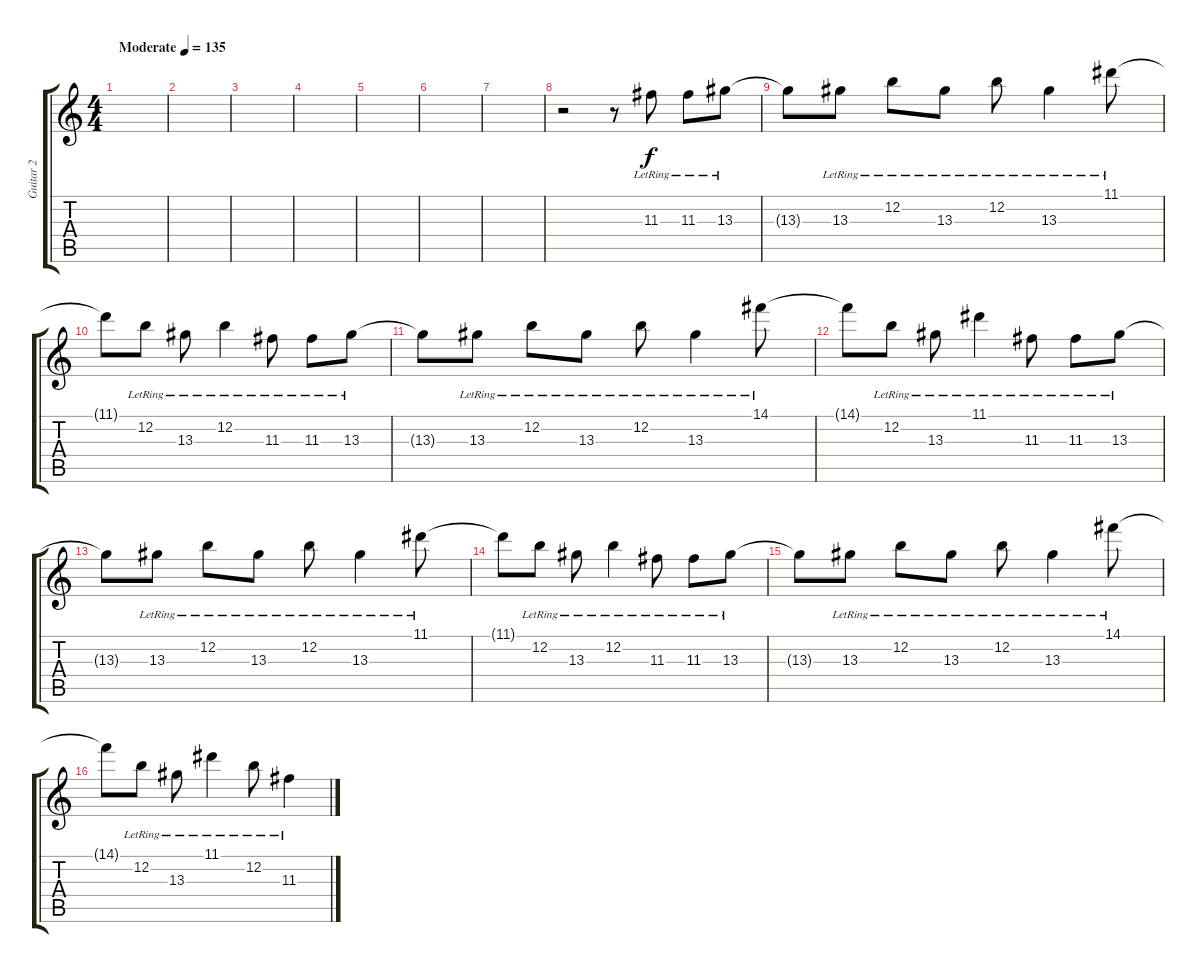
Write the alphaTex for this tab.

\track ("Guitar 2" "Guitar 2") {instrument electricguitarjazz}
\staff {score tabs}
\tuning (E4 B3 G3 D3 A2 E2) {hide}
\ts (4 4)
\tempo (135 "Moderate")
\clef g2
\ks c
|
|
|
|
|
|
|
r.2 r.8 11.3{lr}.8 11.3{lr}.8 13.3{lr}.8 |
13.3{t}.8 13.3{lr}.8 12.2{lr}.8 13.3{lr}.8 12.2{lr}.8 13.3{lr}.4 11.1{lr}.8 |
11.1{t}.8 12.2{lr}.8 13.3{lr}.8 12.2{lr}.4 11.3{lr}.8 11.3{lr}.8 13.3{lr}.8 |
13.3{t}.8 13.3{lr}.8 12.2{lr}.8 13.3{lr}.8 12.2{lr}.8 13.3{lr}.4 14.1{lr}.8 |
14.1{t}.8 12.2{lr}.8 13.3{lr}.8 11.1{lr}.4 11.3{lr}.8 11.3{lr}.8 13.3{lr}.8 |
13.3{t}.8 13.3{lr}.8 12.2{lr}.8 13.3{lr}.8 12.2{lr}.8 13.3{lr}.4 11.1{lr}.8 |
11.1{t}.8 12.2{lr}.8 13.3{lr}.8 12.2{lr}.4 11.3{lr}.8 11.3{lr}.8 13.3{lr}.8 |
13.3{t}.8 13.3{lr}.8 12.2{lr}.8 13.3{lr}.8 12.2{lr}.8 13.3{lr}.4 14.1{lr}.8 |
14.1{t}.8 12.2{lr}.8 13.3{lr}.8 11.1{lr}.4 12.2{lr}.8 11.3{lr}.4
